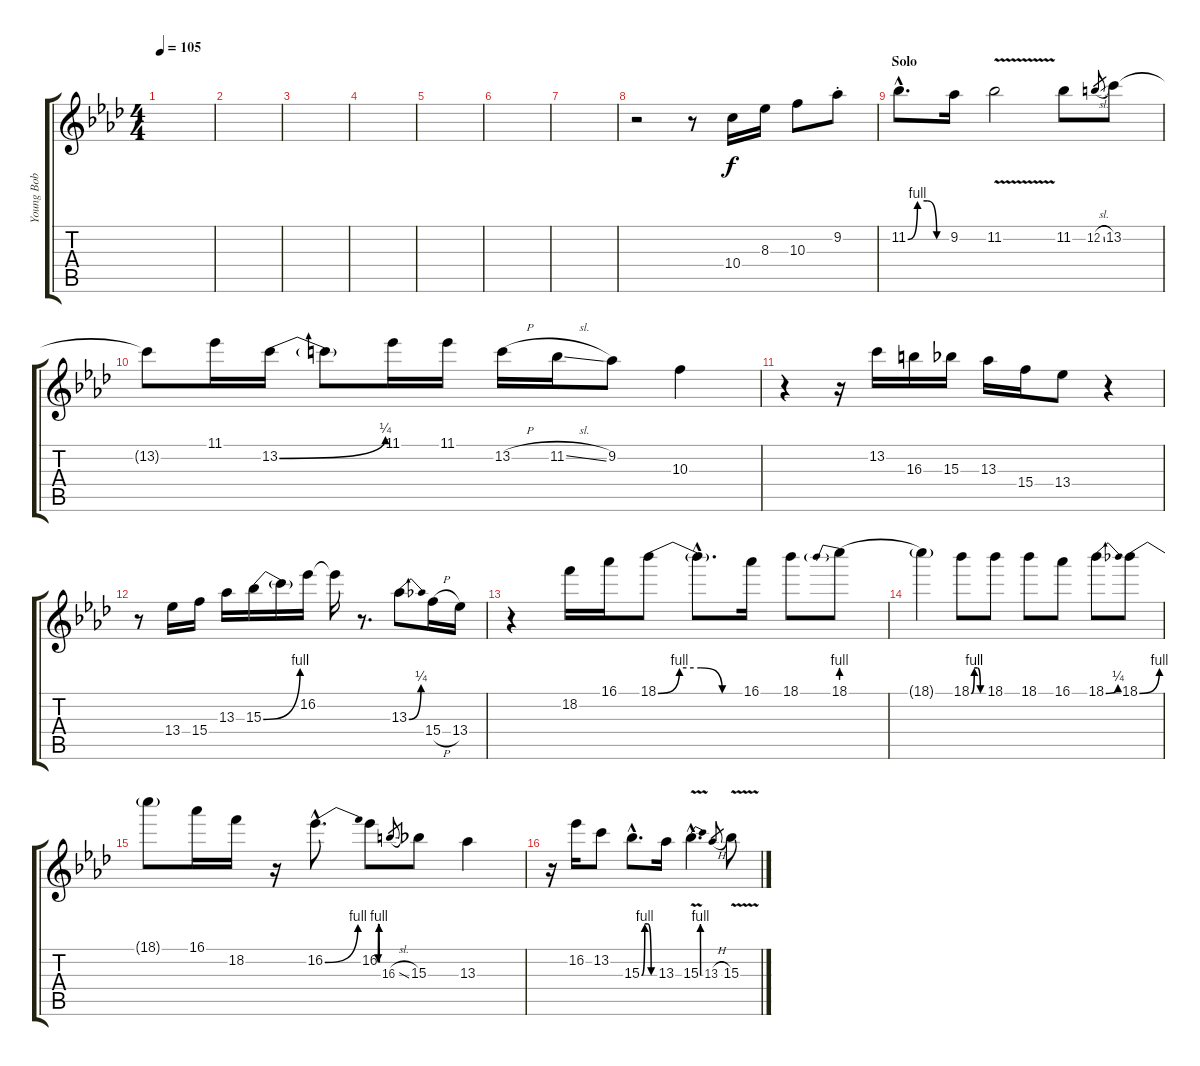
\track ("Young Bob" "Young Bob") {instrument overdrivenguitar}
\staff {score tabs}
\tuning (E4 B3 G3 D3 A2 E2) {hide}
\ts (4 4)
\tempo 105
\clef g2
\ks ab
|
|
|
|
|
|
|
r.2 r.8 10.4.16 8.3.16 10.3.8 9.2{st}.8 |
\section ("" "Solo")
11.2{be (custom 0 0 15 4 30 4 45 0 60 0) hac}.8{d} 9.2.16 11.2{v}.2 11.2.8 12.2{sl}.8{gr} 13.2.8 |
13.2{t}.8 11.1.16 13.2{be (bend 0 0 60 1)}.16 13.2{t}.8 11.1.16 11.1.16 13.2{h}.16 11.2{sl}.16 9.2.8 10.3.4 |
r.4 r.16 13.2.16 16.3.16 15.3.16 13.3.16 15.4.16 13.4.8 r.4 |
r.8 13.4.16 15.4.16 13.3.16 15.3{be (bend 0 0 60 4)}.16 15.3{t}.16 16.2.16 16.2{t}.16 r.8{d} 13.3{be (bend 0 0 60 1)}.8 15.4{h}.16 13.4.16 |
r.4 18.2.16 16.1.16 18.1{be (custom 0 0 15 4 30 4 45 0 60 0)}.8 18.1{hac t}.8{d} 16.1.16 18.1.8 18.1{be (prebend 0 4 60 4)}.8 |
18.1{t}.4 18.1{be (custom 0 0 15 4 30 4 45 0 60 0)}.8 18.1.8 18.1.8 16.1.8 18.1{be (bend 0 0 60 1)}.8 18.1{be (bend 0 0 60 4)}.8 |
18.1{t}.8 16.1.16 18.2.16 r.16 16.2{be (bend 0 0 60 4) hac}.8{d} 16.2{be (custom 0 0 15 4 30 4 45 0 60 0)}.8 16.3{sl}.8{gr} 15.3.8 13.3.4 |
r.16 16.2.16 13.2.8 15.3{be (custom 0 0 15 4 30 4 45 0 60 0) hac}.8{d} 13.3.16 15.3{be (bend 0 0 60 4) v hac}.4{d} 13.3{h}.8{gr} 15.3{v}.8
